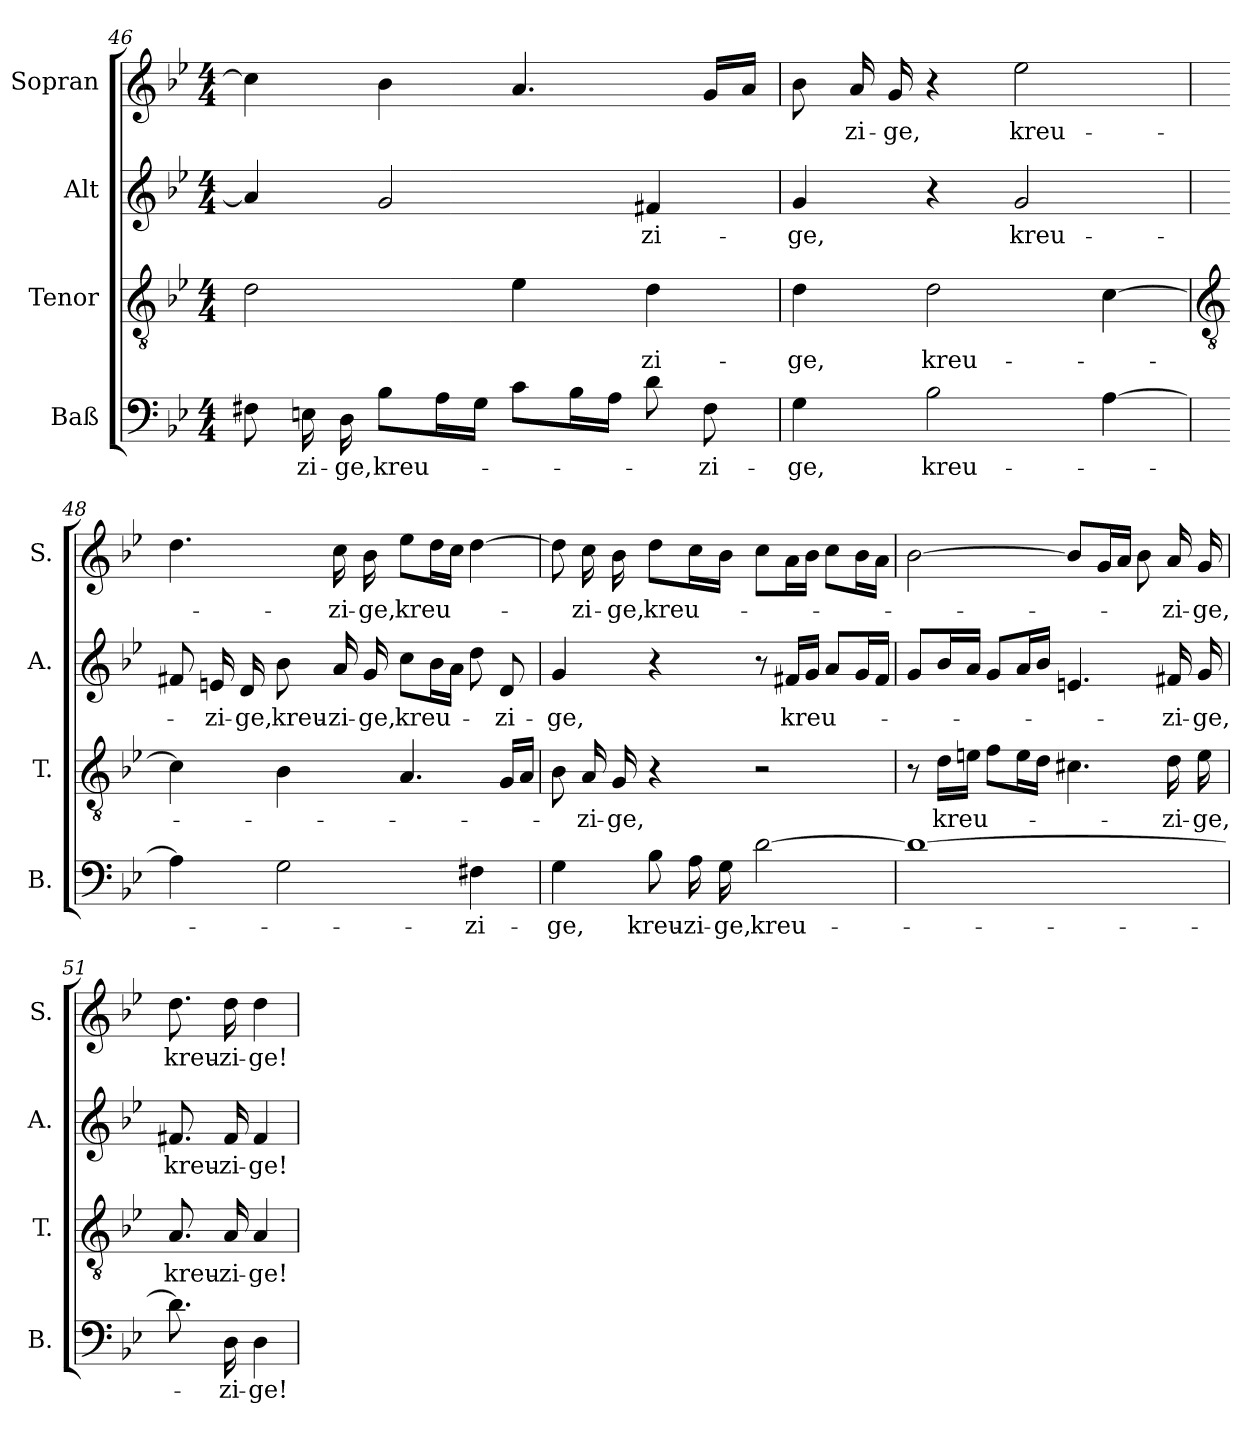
**kern	**text	**kern	**text	**kern	**text	**kern	**text
*part4	*part4	*part3	*part3	*part2	*part2	*part1	*part1
*staff4	*staff4	*staff3	*staff3	*staff2	*staff2	*staff1	*staff1
*I"Baß	*	*I"Tenor	*	*I"Alt	*	*I"Sopran	*
*I'B.	*	*I'T.	*	*I'A.	*	*I'S.	*
*clefF4	*	*clefGv2	*	*clefG2	*	*clefG2	*
*k[b-e-]	*	*k[b-e-]	*	*k[b-e-]	*	*k[b-e-]	*
*B-:	*	*B-:	*	*B-:	*	*B-:	*
*M4/4	*	*M4/4	*	*M4/4	*	*M4/4	*
=46	=46	=46	=46	=46	=46	=46	=46
8F#X\	.	2d\	.	4a/]	.	4cc\]	.
!	!LO:LY:b	!	!	!	!	!	!
16En\	-zi-	.	.	.	.	.	.
!	!LO:LY:b	!	!	!	!	!	!
16D\	-ge,	.	.	.	.	.	.
!	!LO:LY:b	!	!	!	!	!	!
8B-\L	kreu-	.	.	2g/	.	4b-\	.
16A\L	.	.	.	.	.	.	.
16G\JJ	.	.	.	.	.	.	.
8c\L	.	4e-\	.	.	.	4.a/	.
16B-\L	.	.	.	.	.	.	.
16A\JJ	.	.	.	.	.	.	.
!	!	!	!LO:LY:b	!	!LO:LY:b	!	!
8d\	.	4d\	-zi-	4f#X/	-zi-	.	.
!	!LO:LY:b	!	!	!	!	!	!
8F#\	-zi-	.	.	.	.	16g/LL	.
.	.	.	.	.	.	16a/JJ	.
!!LO:LB:g=z
=47	=47	=47	=47	=47	=47	=47	=47
!	!LO:LY:b	!	!LO:LY:b	!	!LO:LY:b	!	!
4G\	-ge,	4d\	-ge,	4g/	-ge,	8b-\	.
!	!	!	!	!	!	!	!LO:LY:b
.	.	.	.	.	.	16a/	-zi-
!	!	!	!	!	!	!	!LO:LY:b
.	.	.	.	.	.	16g/	-ge,
!	!LO:LY:b	!	!LO:LY:b	!	!	!	!
2B-\	kreu-	2d\	kreu-	4r	.	4r	.
!	!	!	!	!	!LO:LY:b	!	!LO:LY:b
.	.	.	.	2g/	kreu-	2ee-\	kreu-
[4A\	.	[4c\	.	.	.	.	.
=48	=48	=48	=48	=48	=48	=48	=48
*	*	*clefGv2	*	*	*	*	*
4A\]	.	4c\]	.	8f#X/	.	4.dd\	.
!	!	!	!	!	!LO:LY:b	!	!
.	.	.	.	16en/	-zi-	.	.
!	!	!	!	!	!LO:LY:b	!	!
.	.	.	.	16d/	-ge,	.	.
!	!	!	!	!	!LO:LY:b	!	!
2G\	.	4B-\	.	8b-\	kreu-	.	.
!	!	!	!	!	!LO:LY:b	!	!LO:LY:b
.	.	.	.	16a/	-zi-	16cc\	-zi-
!	!	!	!	!	!LO:LY:b	!	!LO:LY:b
.	.	.	.	16g/	-ge,	16b-\	-ge,
!	!	!	!	!	!LO:LY:b	!	!LO:LY:b
.	.	4.A/	.	8cc\L	kreu-	8ee-\L	kreu-
.	.	.	.	16b-\L	.	16dd\L	.
.	.	.	.	16a\JJ	.	16cc\JJ	.
!	!LO:LY:b	!	!	!	!	!	!
4F#X\	-zi-	.	.	8dd\	.	[4dd\	.
!	!	!	!	!	!LO:LY:b	!	!
.	.	16G/LL	.	8d/	-zi-	.	.
.	.	16A/JJ	.	.	.	.	.
=49	=49	=49	=49	=49	=49	=49	=49
!	!LO:LY:b	!	!	!	!LO:LY:b	!	!
4G\	-ge,	8B-\	.	4g/	-ge,	8dd\]	.
!	!	!	!LO:LY:b	!	!	!	!LO:LY:b
.	.	16A/	-zi-	.	.	16cc\	-zi-
!	!	!	!LO:LY:b	!	!	!	!LO:LY:b
.	.	16G/	-ge,	.	.	16b-\	-ge,
!	!LO:LY:b	!	!	!	!	!	!LO:LY:b
8B-\	kreu-	4r	.	4r	.	8dd\L	kreu-
!	!LO:LY:b	!	!	!	!	!	!
16A\	-zi-	.	.	.	.	16cc\L	.
!	!LO:LY:b	!	!	!	!	!	!
16G\	-ge,	.	.	.	.	16b-\JJ	.
!	!LO:LY:b	!	!	!	!	!	!
[2d\	kreu-	2r	.	8r	.	8cc\L	.
!	!	!	!	!	!LO:LY:b	!	!
.	.	.	.	16f#X/LL	kreu-	16a\L	.
.	.	.	.	16g/JJ	.	16b-\JJ	.
.	.	.	.	8a/L	.	8cc\L	.
.	.	.	.	16g/L	.	16b-\L	.
.	.	.	.	16f#/JJ	.	16a\JJ	.
!!LO:LB:g=z
=50	=50	=50	=50	=50	=50	=50	=50
1d_	.	8r	.	8g/L	.	[2b-\	.
!	!	!	!LO:LY:b	!	!	!	!
.	.	16d\LL	kreu-	16b-/L	.	.	.
.	.	16en\JJ	.	16a/JJ	.	.	.
.	.	8f\L	.	8g/L	.	.	.
.	.	16e\L	.	16a/L	.	.	.
.	.	16d\JJ	.	16b-/JJ	.	.	.
.	.	4.c#X\	.	4.en/	.	8b-/L]	.
.	.	.	.	.	.	16g/L	.
.	.	.	.	.	.	16a/JJ	.
.	.	.	.	.	.	8b-\	.
!	!	!	!LO:LY:b	!	!LO:LY:b	!	!LO:LY:b
.	.	16d\	-zi-	16f#X/	-zi-	16a/	-zi-
!	!	!	!LO:LY:b	!	!LO:LY:b	!	!LO:LY:b
.	.	16e\	-ge,	16g/	-ge,	16g/	-ge,
=51	=51	=51	=51	=51	=51	=51	=51
!	!	!	!LO:LY:b	!	!LO:LY:b	!	!LO:LY:b
8.d\]	.	8.A/	kreu-	8.f#X/	kreu-	8.dd\	kreu-
!	!LO:LY:b	!	!LO:LY:b	!	!LO:LY:b	!	!LO:LY:b
16D\	-zi-	16A/	-zi-	16f#/	-zi-	16dd\	-zi-
!	!LO:LY:b	!	!LO:LY:b	!	!LO:LY:b	!	!LO:LY:b
4D\	-ge!	4A/	-ge!	4f#/	-ge!	4dd\	-ge!
=	=	=	=	=	=	=	=
*-	*-	*-	*-	*-	*-	*-	*-
